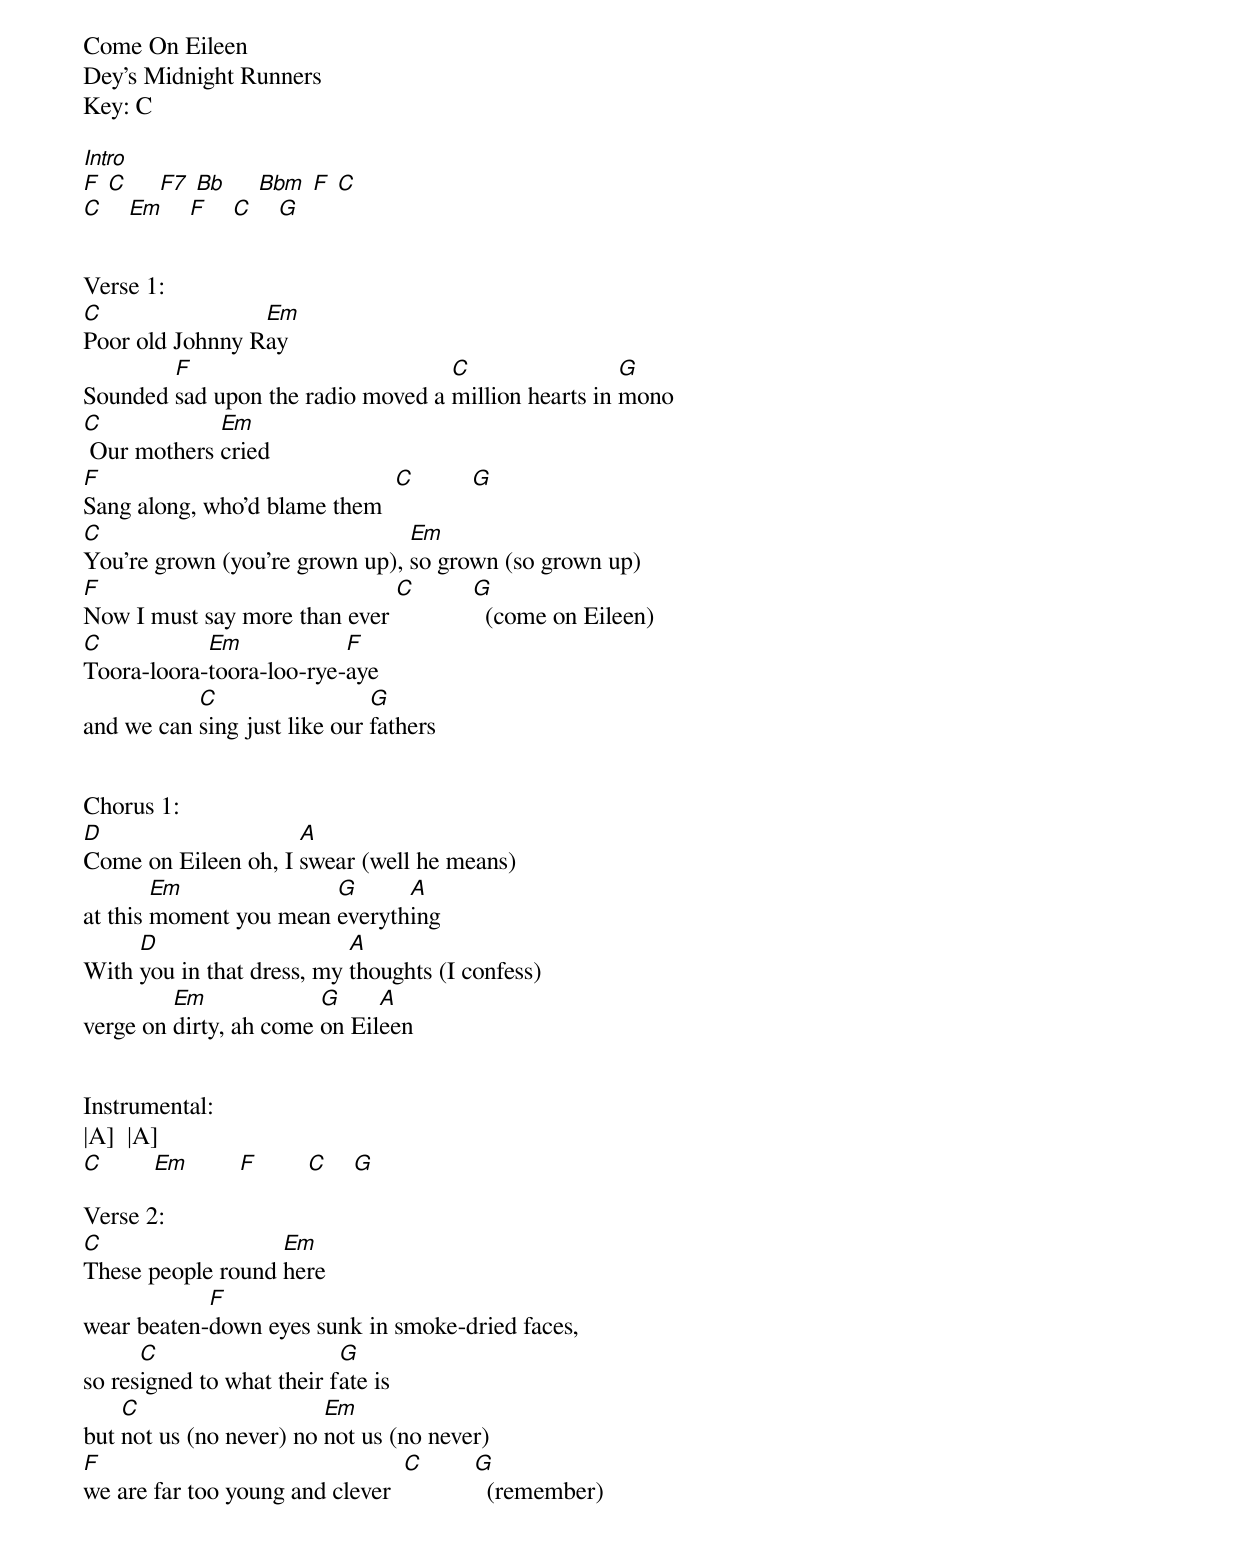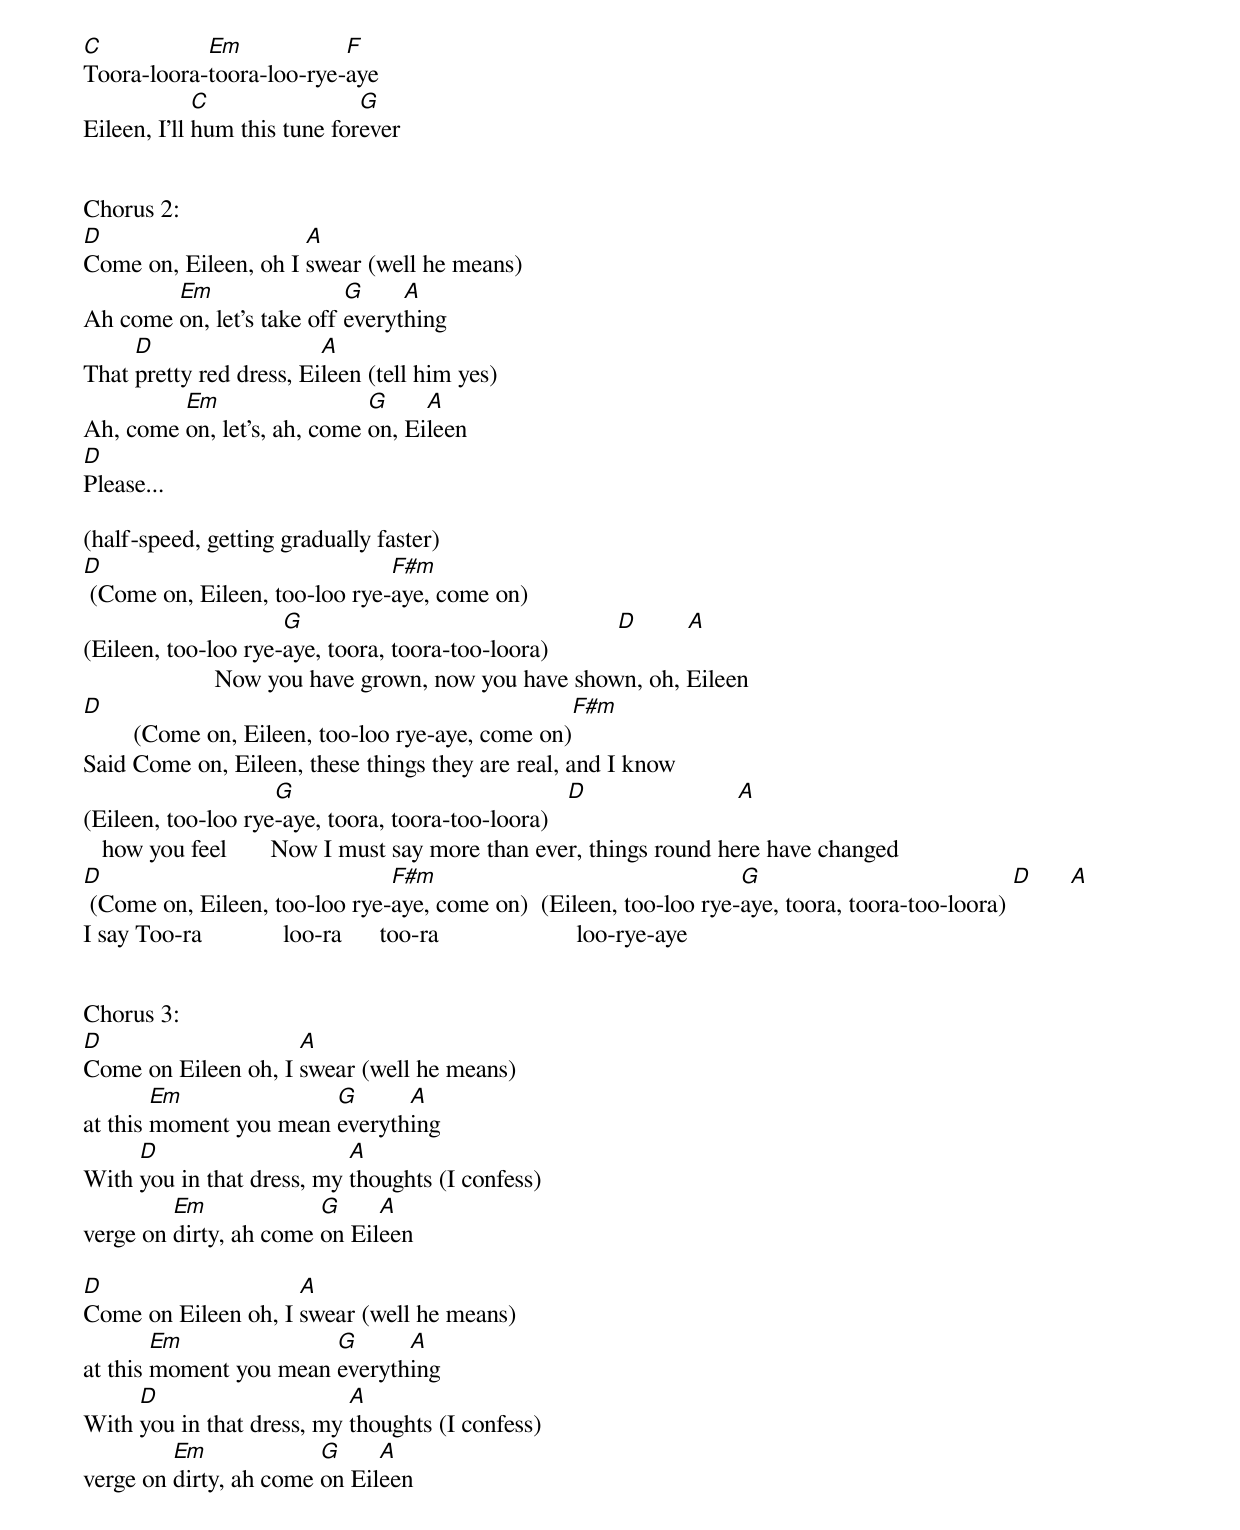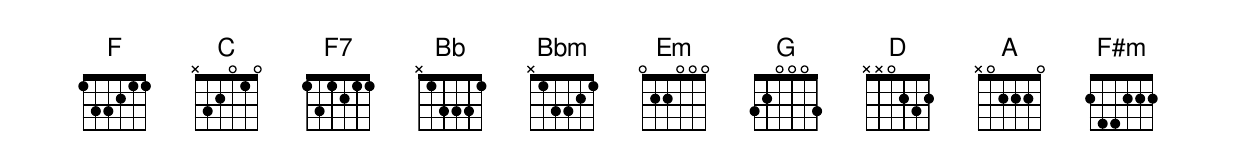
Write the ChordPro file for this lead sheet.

Come On Eileen
Dey's Midnight Runners
Key: C

[Intro]
[F] [C]     [F7] [Bb]     [Bbm] [F] [C]
[C]    [Em]    [F]    [C]    [G]


Verse 1:
[C]Poor old Johnny R[Em]ay
Sounded [F]sad upon the radio moved a [C]million hearts in [G]mono
[C] Our mothers [Em]cried
[F]Sang along, who'd blame them  [C]         [G]
[C]You're grown (you're grown up), [Em]so grown (so grown up)
[F]Now I must say more than ever [C]         [G]  (come on Eileen)
[C]Toora-loora-[Em]toora-loo-rye-[F]aye
and we can [C]sing just like our [G]fathers


Chorus 1:
[D]Come on Eileen oh, I [A]swear (well he means)
at this [Em]moment you mean [G]everyth[A]ing
With [D]you in that dress, my [A]thoughts (I confess)
verge on [Em]dirty, ah come [G]on Eil[A]een


Instrumental:
|A]  |A]
[C]        [Em]        [F]        [C]    [G]

Verse 2:
[C]These people round [Em]here
wear beaten-[F]down eyes sunk in smoke-dried faces,
so res[C]igned to what their f[G]ate is
but [C]not us (no never) no [Em]not us (no never)
[F]we are far too young and clever  [C]        [G]  (remember)
[C]Toora-loora-[Em]toora-loo-rye-[F]aye
Eileen, I'll [C]hum this tune for[G]ever


Chorus 2:
[D]Come on, Eileen, oh I [A]swear (well he means)
Ah come [Em]on, let's take off [G]everyt[A]hing
That [D]pretty red dress, Ei[A]leen (tell him yes)
Ah, come [Em]on, let's, ah, come [G]on, Ei[A]leen
[D]Please...

(half-speed, getting gradually faster)
[D] (Come on, Eileen, too-loo rye-[F#m]aye, come on)
(Eileen, too-loo rye-[G]aye, toora, toora-too-loora)           [D]        [A]
                     Now you have grown, now you have shown, oh, Eileen
[D]        (Come on, Eileen, too-loo rye-aye, come on)[F#m]
Said Come on, Eileen, these things they are real, and I know
(Eileen, too-loo rye[G]-aye, toora, toora-too-loora)   [D]                        [A]
   how you feel       Now I must say more than ever, things round here have changed
[D] (Come on, Eileen, too-loo rye-[F#m]aye, come on)  (Eileen, too-loo rye-[G]aye, toora, toora-too-loora) [D]      [A]
I say Too-ra             loo-ra      too-ra                      loo-rye-aye


Chorus 3:
[D]Come on Eileen oh, I [A]swear (well he means)
at this [Em]moment you mean [G]everyth[A]ing
With [D]you in that dress, my [A]thoughts (I confess)
verge on [Em]dirty, ah come [G]on Eil[A]een

[D]Come on Eileen oh, I [A]swear (well he means)
at this [Em]moment you mean [G]everyth[A]ing
With [D]you in that dress, my [A]thoughts (I confess)
verge on [Em]dirty, ah come [G]on Eil[A]een
